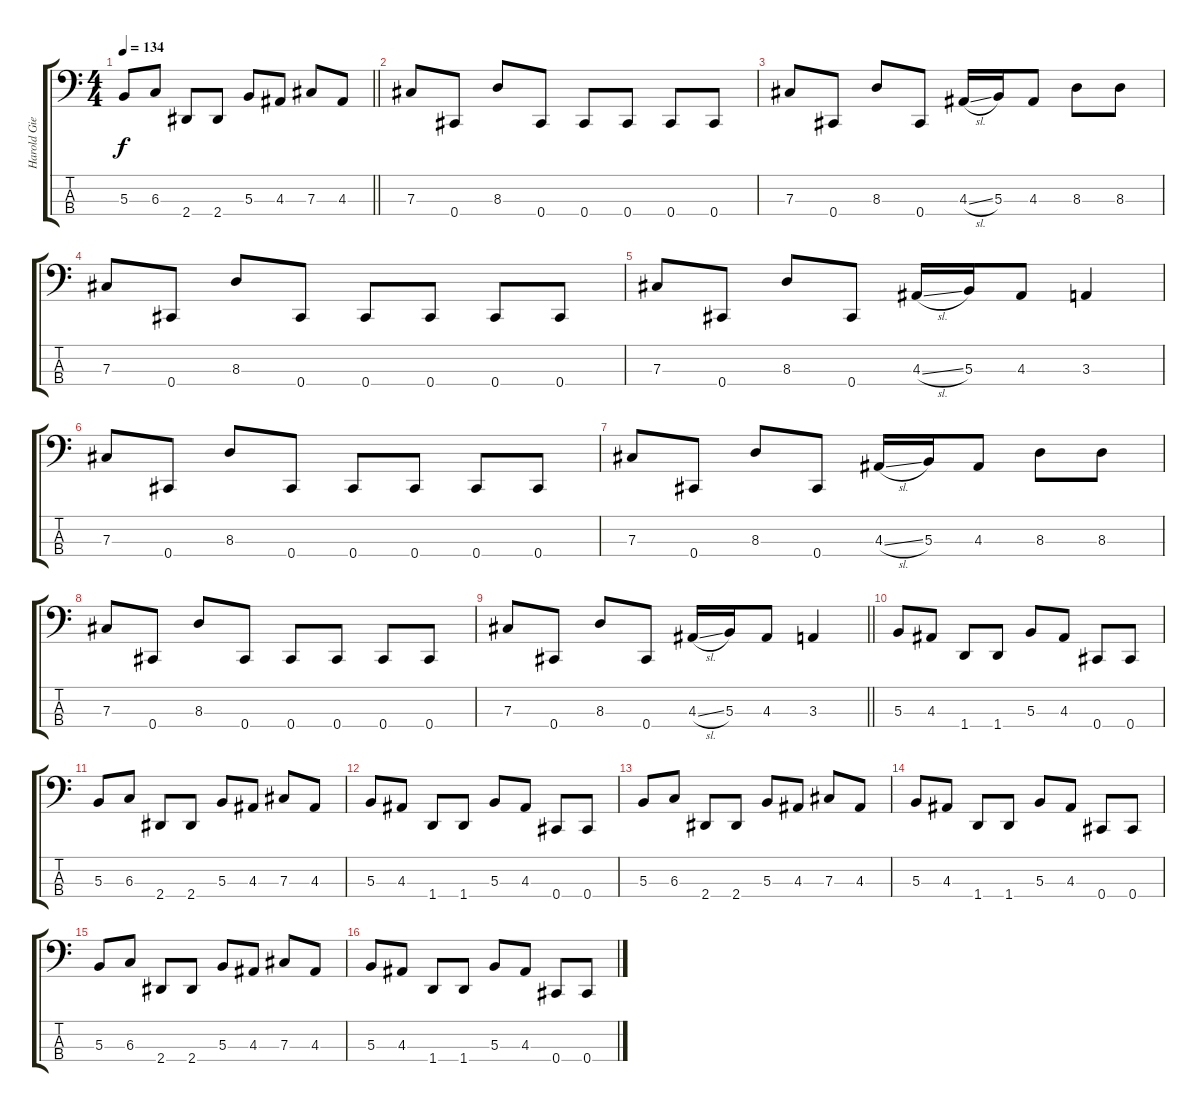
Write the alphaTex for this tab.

\track ("Harold Gielen " "Harold Gie") {instrument electricbasspick}
\staff {score tabs}
\tuning (E2 B1 Gb1 Db1) {hide}
\ts (4 4)
\tempo 134
\clef f4
\barLineRight lightlight
\ks c
5.3.8{dy f} 6.3.8 2.4.8 2.4.8 5.3.8 4.3.8 7.3.8 4.3.8 |
7.3.8 0.4.8 8.3.8 0.4.8 0.4.8 0.4.8 0.4.8 0.4.8 |
7.3.8 0.4.8 8.3.8 0.4.8 4.3{sl}.16 5.3.16 4.3.8 8.3.8 8.3.8 |
7.3.8 0.4.8 8.3.8 0.4.8 0.4.8 0.4.8 0.4.8 0.4.8 |
7.3.8 0.4.8 8.3.8 0.4.8 4.3{sl}.16 5.3.16 4.3.8 3.3.4 |
7.3.8 0.4.8 8.3.8 0.4.8 0.4.8 0.4.8 0.4.8 0.4.8 |
7.3.8 0.4.8 8.3.8 0.4.8 4.3{sl}.16 5.3.16 4.3.8 8.3.8 8.3.8 |
7.3.8 0.4.8 8.3.8 0.4.8 0.4.8 0.4.8 0.4.8 0.4.8 |
\barLineRight lightlight
7.3.8 0.4.8 8.3.8 0.4.8 4.3{sl}.16 5.3.16 4.3.8 3.3.4 |
5.3.8 4.3.8 1.4.8 1.4.8 5.3.8 4.3.8 0.4.8 0.4.8 |
5.3.8 6.3.8 2.4.8 2.4.8 5.3.8 4.3.8 7.3.8 4.3.8 |
5.3.8 4.3.8 1.4.8 1.4.8 5.3.8 4.3.8 0.4.8 0.4.8 |
5.3.8 6.3.8 2.4.8 2.4.8 5.3.8 4.3.8 7.3.8 4.3.8 |
5.3.8 4.3.8 1.4.8 1.4.8 5.3.8 4.3.8 0.4.8 0.4.8 |
5.3.8 6.3.8 2.4.8 2.4.8 5.3.8 4.3.8 7.3.8 4.3.8 |
5.3.8 4.3.8 1.4.8 1.4.8 5.3.8 4.3.8 0.4.8 0.4.8
